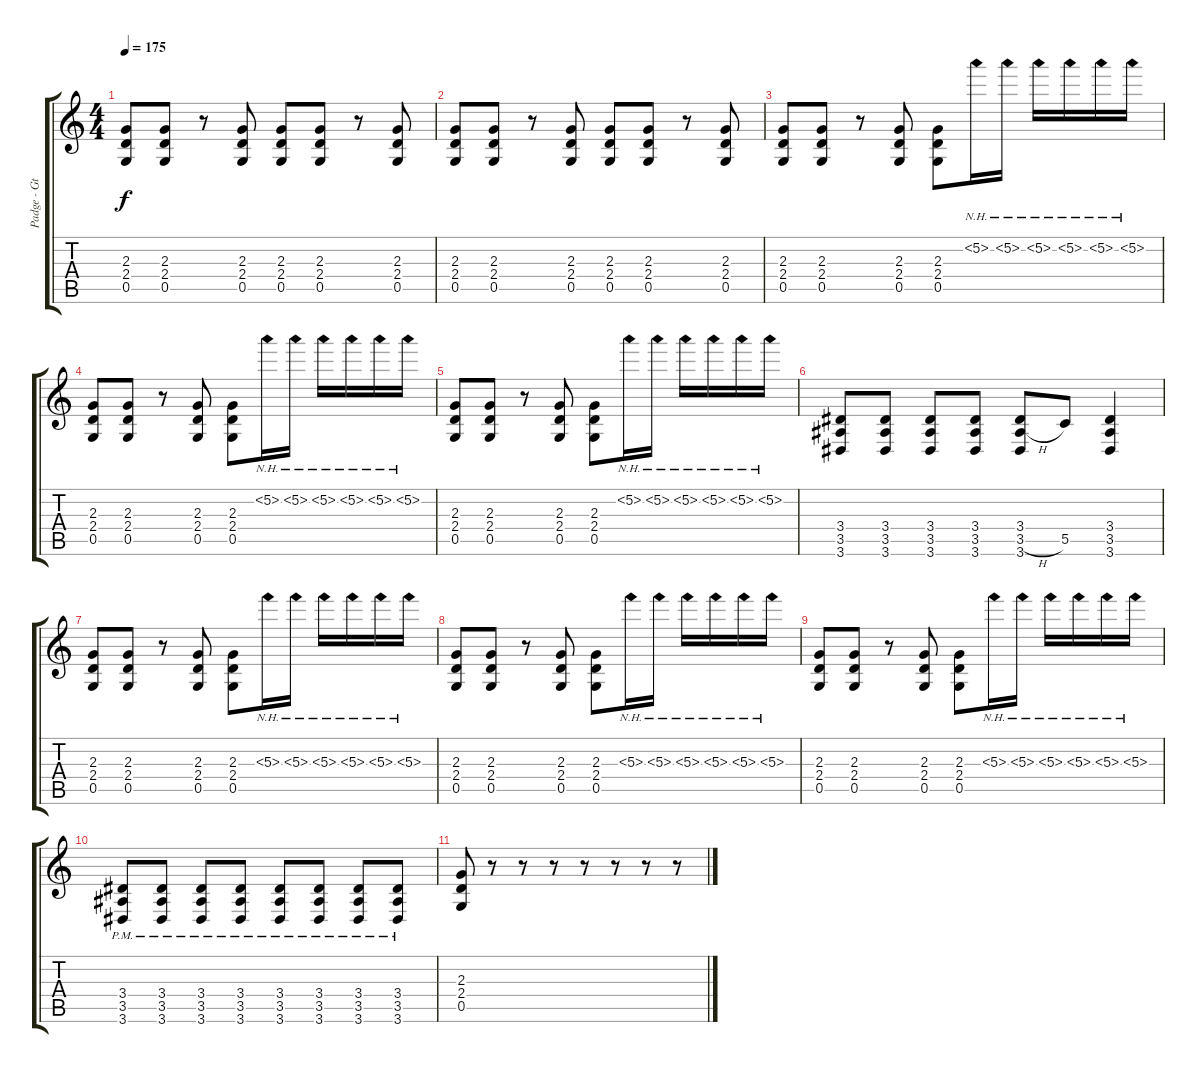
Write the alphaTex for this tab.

\track ("Padge - Gtr. 2" "Padge - Gt") {instrument distortionguitar}
\staff {score tabs}
\tuning (D4 A3 F3 C3 G2 C2) {hide}
\ts (4 4)
\tempo 175
\clef g2
\ks c
(2.3 2.4 0.5).8{dy f} (2.3 2.4 0.5).8 r.8 (2.3 2.4 0.5).8 (2.3 2.4 0.5).8 (2.3 2.4 0.5).8 r.8 (2.3 2.4 0.5).8 |
(2.3 2.4 0.5).8 (2.3 2.4 0.5).8 r.8 (2.3 2.4 0.5).8 (2.3 2.4 0.5).8 (2.3 2.4 0.5).8 r.8 (2.3 2.4 0.5).8 |
(2.3 2.4 0.5).8 (2.3 2.4 0.5).8 r.8 (2.3 2.4 0.5).8 (2.3 2.4 0.5).8 5.2{nh}.16 5.2{nh}.16 5.2{nh}.16 5.2{nh}.16 5.2{nh}.16 5.2{nh}.16 |
(2.3 2.4 0.5).8 (2.3 2.4 0.5).8 r.8 (2.3 2.4 0.5).8 (2.3 2.4 0.5).8 5.2{nh}.16 5.2{nh}.16 5.2{nh}.16 5.2{nh}.16 5.2{nh}.16 5.2{nh}.16 |
(2.3 2.4 0.5).8 (2.3 2.4 0.5).8 r.8 (2.3 2.4 0.5).8 (2.3 2.4 0.5).8 5.2{nh}.16 5.2{nh}.16 5.2{nh}.16 5.2{nh}.16 5.2{nh}.16 5.2{nh}.16 |
(3.4 3.5 3.6).8 (3.4 3.5 3.6).8 (3.4 3.5 3.6).8 (3.4 3.5 3.6).8 (3.4 3.5{h} 3.6).8 5.5.8 (3.4 3.5 3.6).4 |
(2.3 2.4 0.5).8 (2.3 2.4 0.5).8 r.8 (2.3 2.4 0.5).8 (2.3 2.4 0.5).8 5.3{nh}.16 5.3{nh}.16 5.3{nh}.16 5.3{nh}.16 5.3{nh}.16 5.3{nh}.16 |
(2.3 2.4 0.5).8 (2.3 2.4 0.5).8 r.8 (2.3 2.4 0.5).8 (2.3 2.4 0.5).8 5.3{nh}.16 5.3{nh}.16 5.3{nh}.16 5.3{nh}.16 5.3{nh}.16 5.3{nh}.16 |
(2.3 2.4 0.5).8 (2.3 2.4 0.5).8 r.8 (2.3 2.4 0.5).8 (2.3 2.4 0.5).8 5.3{nh}.16 5.3{nh}.16 5.3{nh}.16 5.3{nh}.16 5.3{nh}.16 5.3{nh}.16 |
(3.4{pm} 3.5{pm} 3.6{pm}).8 (3.4{pm} 3.5{pm} 3.6{pm}).8 (3.4{pm} 3.5{pm} 3.6{pm}).8 (3.4{pm} 3.5{pm} 3.6{pm}).8 (3.4{pm} 3.5{pm} 3.6{pm}).8 (3.4{pm} 3.5{pm} 3.6{pm}).8 (3.4{pm} 3.5{pm} 3.6{pm}).8 (3.4{pm} 3.5{pm} 3.6{pm}).8 |
(2.3 2.4 0.5).8 r.8 r.8 r.8 r.8 r.8 r.8 r.8
